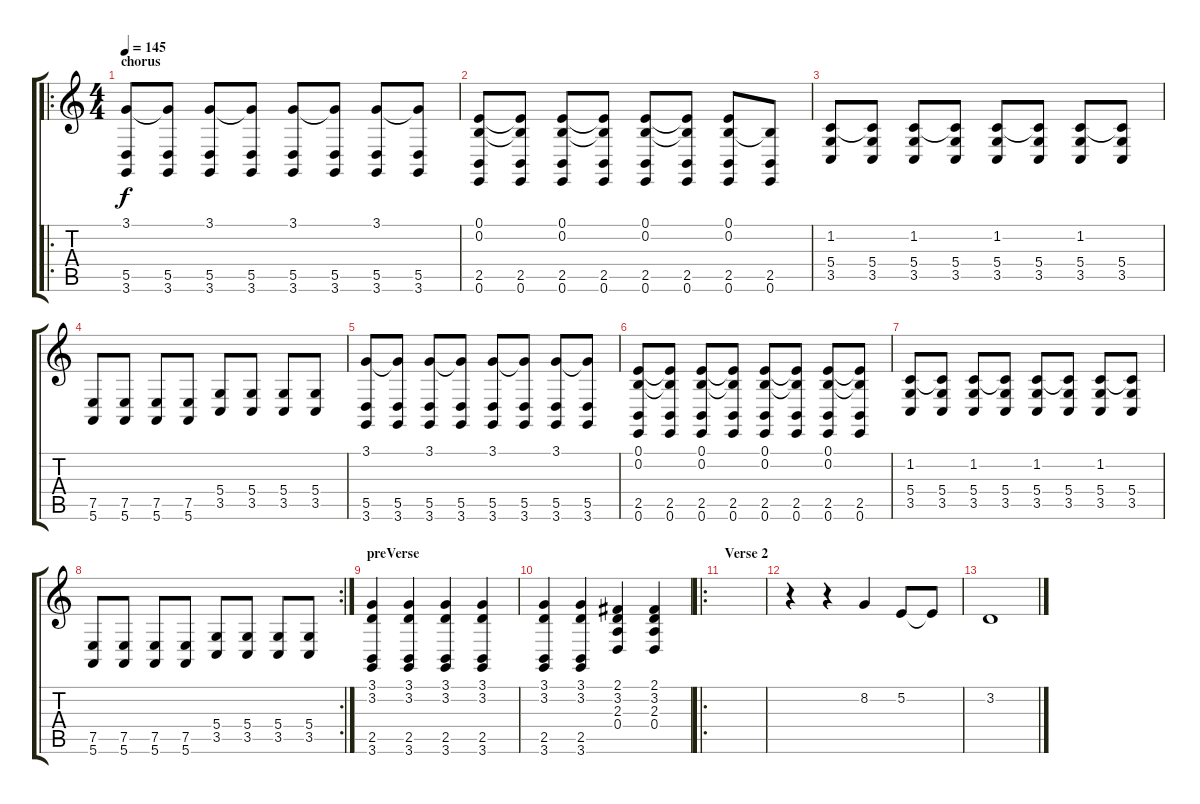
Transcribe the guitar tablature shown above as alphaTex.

\track "" {instrument synthbrass1}
\staff {score tabs}
\tuning (E4 B3 G3 D3 A2 E2) {hide}
\ro
\ts (4 4)
\section ("" "chorus")
\tempo 145
\clef g2
\ks c
(3.1 5.5 3.6).8{dy f} (3.1{t} 5.5 3.6).8 (3.1 5.5 3.6).8 (3.1{t} 5.5 3.6).8 (3.1 5.5 3.6).8 (3.1{t} 5.5 3.6).8 (3.1 5.5 3.6).8 (3.1{t} 5.5 3.6).8 |
(0.1 0.2 2.5 0.6).8 (0.1{t} 0.2{t} 2.5 0.6).8 (0.1 0.2 2.5 0.6).8 (0.1{t} 0.2{t} 2.5 0.6).8 (0.1 0.2 2.5 0.6).8 (0.1{t} 0.2{t} 2.5 0.6).8 (0.1 0.2 2.5 0.6).8 (0.2{t} 2.5 0.6).8 |
(1.2 5.4 3.5).8 (1.2{t} 5.4 3.5).8 (1.2 5.4 3.5).8 (1.2{t} 5.4 3.5).8 (1.2 5.4 3.5).8 (1.2{t} 5.4 3.5).8 (1.2 5.4 3.5).8 (1.2{t} 5.4 3.5).8 |
(7.5 5.6).8 (7.5 5.6).8 (7.5 5.6).8 (7.5 5.6).8 (5.4 3.5).8 (5.4 3.5).8 (5.4 3.5).8 (5.4 3.5).8 |
(3.1 5.5 3.6).8 (3.1{t} 5.5 3.6).8 (3.1 5.5 3.6).8 (3.1{t} 5.5 3.6).8 (3.1 5.5 3.6).8 (3.1{t} 5.5 3.6).8 (3.1 5.5 3.6).8 (3.1{t} 5.5 3.6).8 |
(0.1 0.2 2.5 0.6).8 (0.1{t} 0.2{t} 2.5 0.6).8 (0.1 0.2 2.5 0.6).8 (0.1{t} 0.2{t} 2.5 0.6).8 (0.1 0.2 2.5 0.6).8 (0.1{t} 0.2{t} 2.5 0.6).8 (0.1 0.2 2.5 0.6).8 (0.1{t} 0.2{t} 2.5 0.6).8 |
(1.2 5.4 3.5).8 (1.2{t} 5.4 3.5).8 (1.2 5.4 3.5).8 (1.2{t} 5.4 3.5).8 (1.2 5.4 3.5).8 (1.2{t} 5.4 3.5).8 (1.2 5.4 3.5).8 (1.2{t} 5.4 3.5).8 |
\rc 2
(7.5 5.6).8 (7.5 5.6).8 (7.5 5.6).8 (7.5 5.6).8 (5.4 3.5).8 (5.4 3.5).8 (5.4 3.5).8 (5.4 3.5).8 |
\section ("" "preVerse")
(3.1 3.2 2.5 3.6).4 (3.1 3.2 2.5 3.6).4 (3.1 3.2 2.5 3.6).4 (3.1 3.2 2.5 3.6).4 |
(3.1 3.2 2.5 3.6).4 (3.1 3.2 2.5 3.6).4 (2.1 3.2 2.3 0.4).4 (2.1 3.2 2.3 0.4).4 |
\ro
\section ("" "Verse 2")
|
r.4{instrument distortionguitar} r.4 8.2.4 5.2.8 5.2{t}.8 |
3.2.1
